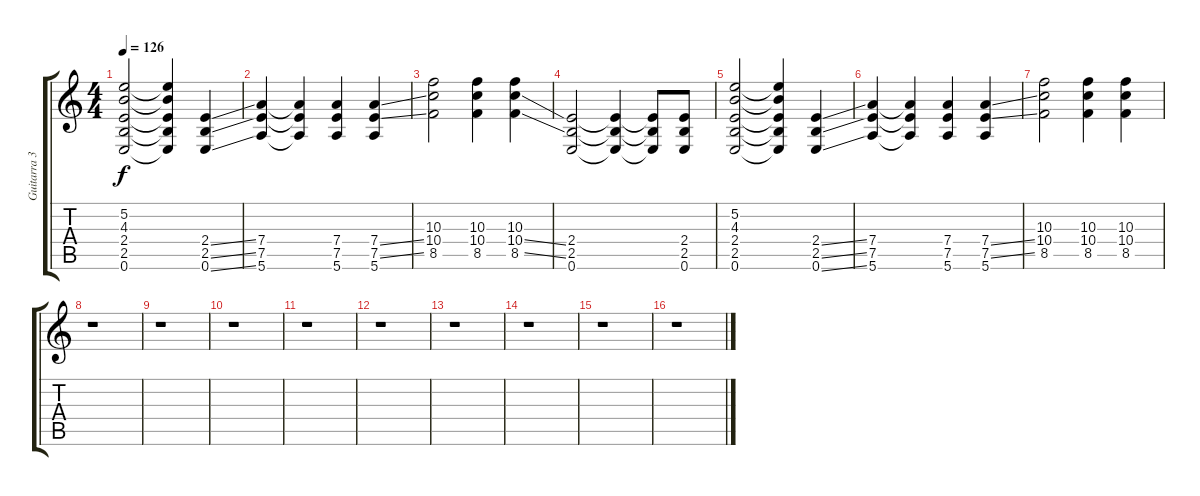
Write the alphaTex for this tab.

\track ("Guitarra 3" "Guitarra 3") {instrument distortionguitar}
\staff {score tabs}
\tuning (E4 B3 G3 D3 A2 E2) {hide}
\ts (4 4)
\tempo 126
\clef g2
\ks c
(5.2 4.3 2.4 2.5 0.6).2{dy f} (5.2{t} 4.3{t} 2.4{t} 2.5{t} 0.6{t}).4 (2.4{ss} 2.5{ss} 0.6{ss}).4 |
(7.4 7.5 5.6).4 (7.4{t} 7.5{t} 5.6{t}).4 (7.4 7.5 5.6).4 (7.4{ss} 7.5{ss} 5.6).4 |
(10.3 10.4 8.5).2 (10.3 10.4 8.5).4 (10.3 10.4{ss} 8.5{ss}).4 |
(2.4 2.5 0.6).2 (2.4{t} 2.5{t} 0.6{t}).4 (2.4{t} 2.5{t} 0.6{t}).8 (2.4 2.5 0.6).8 |
(5.2 4.3 2.4 2.5 0.6).2 (5.2{t} 4.3{t} 2.4{t} 2.5{t} 0.6{t}).4 (2.4{ss} 2.5{ss} 0.6{ss}).4 |
(7.4 7.5 5.6).4 (7.4{t} 7.5{t} 5.6{t}).4 (7.4 7.5 5.6).4 (7.4{ss} 7.5{ss} 5.6).4 |
(10.3 10.4 8.5).2 (10.3 10.4 8.5).4 (10.3 10.4 8.5).4 |
r.1 |
r.1 |
r.1 |
r.1 |
r.1 |
r.1 |
r.1 |
r.1 |
r.1
